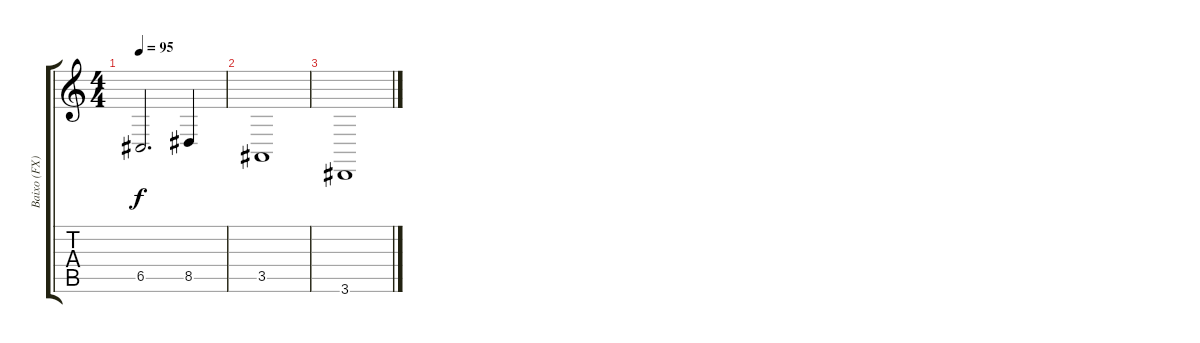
\track ("Baixo (FX)" "Baixo (FX)") {instrument lead2sawtooth}
\staff {score tabs}
\tuning (D4 A3 F3 C3 G2 C2) {hide}
\ts (4 4)
\tempo 95
\clef g2
\ks c
6.5.2{d dy f} 8.5.4 |
3.5.1 |
3.6.1
